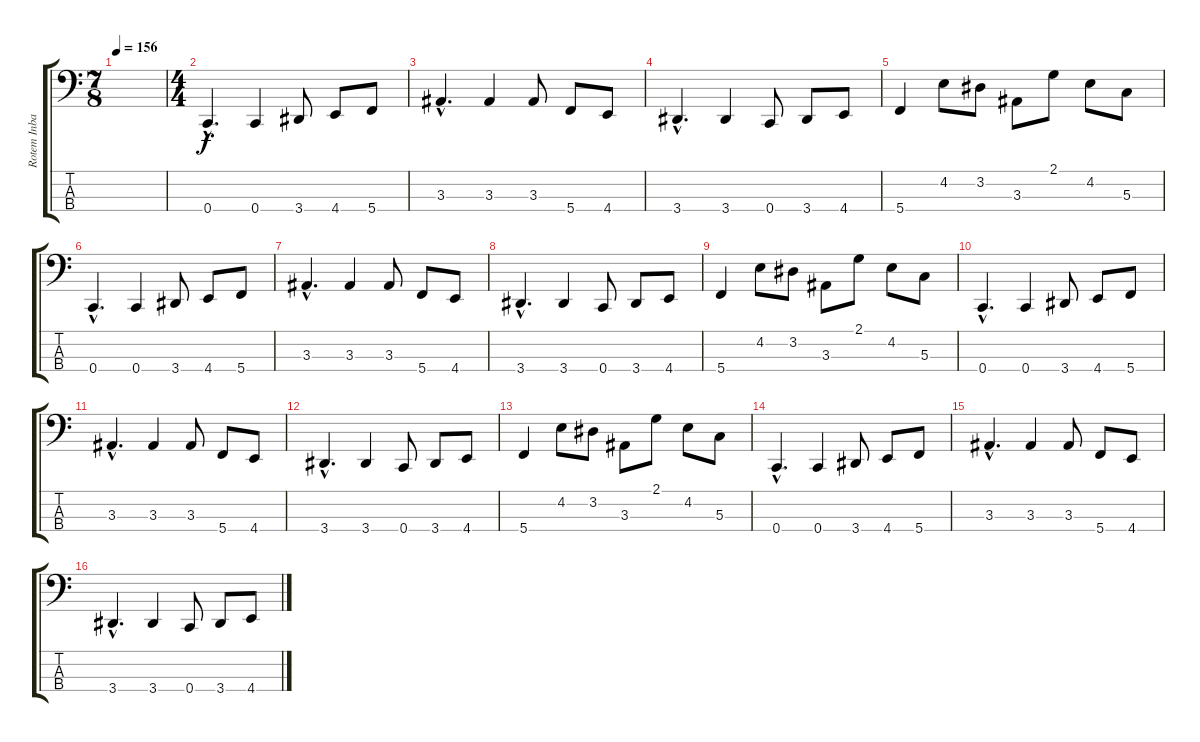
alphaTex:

\track ("Rotem Inbar" "Rotem Inba") {instrument electricbasspick}
\staff {score tabs}
\tuning (F2 C2 G1 C1) {hide}
\ts (7 8)
\tempo 156
\clef f4
\ks c
|
\ts (4 4)
0.4{hac}.4{d} 0.4.4 3.4.8 4.4.8 5.4.8 |
3.3{hac}.4{d} 3.3.4 3.3.8 5.4.8 4.4.8 |
3.4{hac}.4{d} 3.4.4 0.4.8 3.4.8 4.4.8 |
5.4.4 4.2.8 3.2.8 3.3.8 2.1.8 4.2.8 5.3.8 |
0.4{hac}.4{d} 0.4.4 3.4.8 4.4.8 5.4.8 |
3.3{hac}.4{d} 3.3.4 3.3.8 5.4.8 4.4.8 |
3.4{hac}.4{d} 3.4.4 0.4.8 3.4.8 4.4.8 |
5.4.4 4.2.8 3.2.8 3.3.8 2.1.8 4.2.8 5.3.8 |
0.4{hac}.4{d} 0.4.4 3.4.8 4.4.8 5.4.8 |
3.3{hac}.4{d} 3.3.4 3.3.8 5.4.8 4.4.8 |
3.4{hac}.4{d} 3.4.4 0.4.8 3.4.8 4.4.8 |
5.4.4 4.2.8 3.2.8 3.3.8 2.1.8 4.2.8 5.3.8 |
0.4{hac}.4{d} 0.4.4 3.4.8 4.4.8 5.4.8 |
3.3{hac}.4{d} 3.3.4 3.3.8 5.4.8 4.4.8 |
3.4{hac}.4{d} 3.4.4 0.4.8 3.4.8 4.4.8
